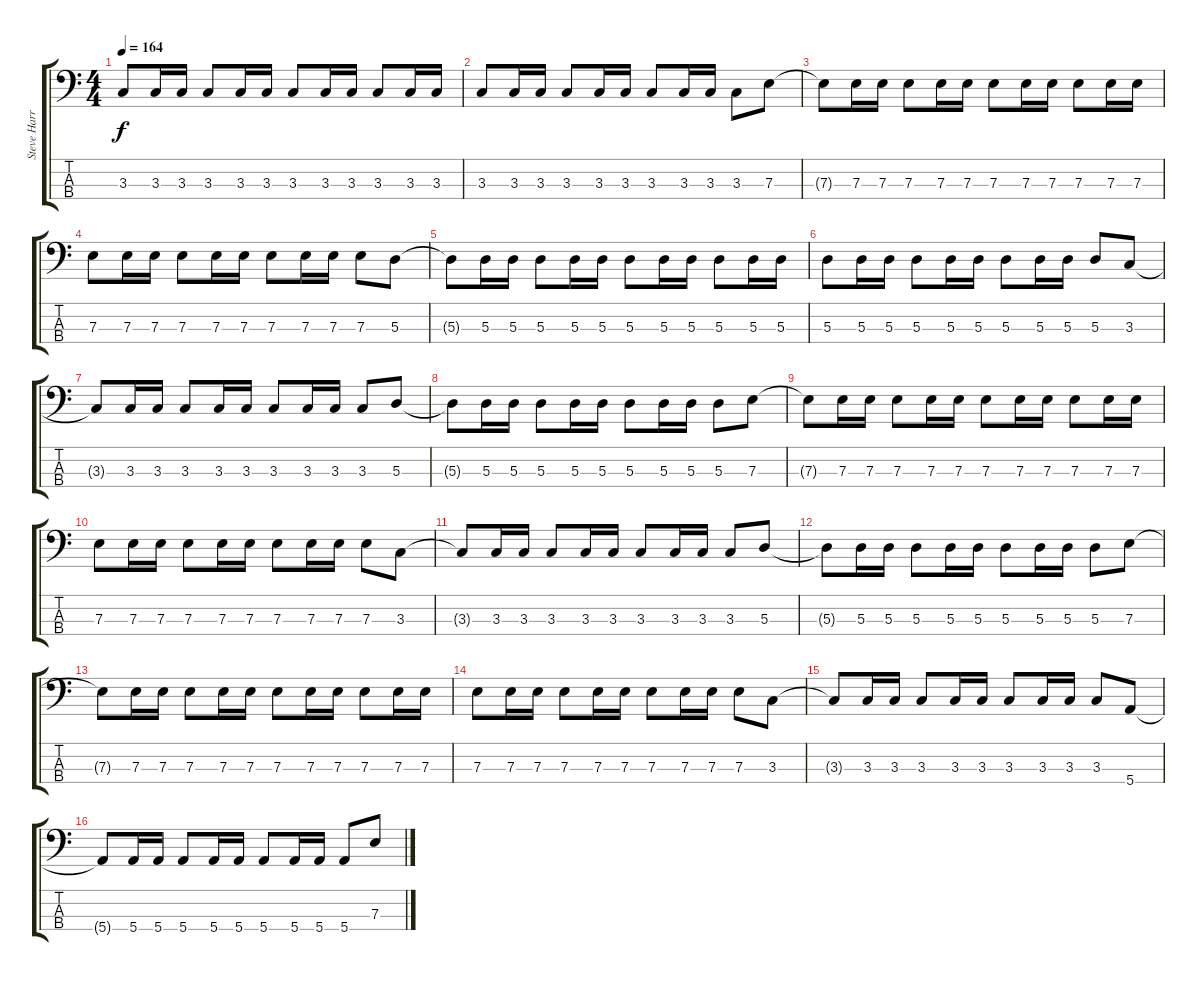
\track ("Steve Harris (Bass)" "Steve Harr") {instrument electricbasspick}
\staff {score tabs}
\tuning (G2 D2 A1 E1) {hide}
\ts (4 4)
\tempo 164
\clef f4
\ks c
3.3{t}.8{dy f} 3.3.16 3.3.16 3.3.8 3.3.16 3.3.16 3.3.8 3.3.16 3.3.16 3.3.8 3.3.16 3.3.16 |
3.3.8 3.3.16 3.3.16 3.3.8 3.3.16 3.3.16 3.3.8 3.3.16 3.3.16 3.3.8 7.3.8 |
7.3{t}.8 7.3.16 7.3.16 7.3.8 7.3.16 7.3.16 7.3.8 7.3.16 7.3.16 7.3.8 7.3.16 7.3.16 |
7.3.8 7.3.16 7.3.16 7.3.8 7.3.16 7.3.16 7.3.8 7.3.16 7.3.16 7.3.8 5.3.8 |
5.3{t}.8 5.3.16 5.3.16 5.3.8 5.3.16 5.3.16 5.3.8 5.3.16 5.3.16 5.3.8 5.3.16 5.3.16 |
5.3.8 5.3.16 5.3.16 5.3.8 5.3.16 5.3.16 5.3.8 5.3.16 5.3.16 5.3.8 3.3.8 |
3.3{t}.8 3.3.16 3.3.16 3.3.8 3.3.16 3.3.16 3.3.8 3.3.16 3.3.16 3.3.8 5.3.8 |
5.3{t}.8 5.3.16 5.3.16 5.3.8 5.3.16 5.3.16 5.3.8 5.3.16 5.3.16 5.3.8 7.3.8 |
7.3{t}.8 7.3.16 7.3.16 7.3.8 7.3.16 7.3.16 7.3.8 7.3.16 7.3.16 7.3.8 7.3.16 7.3.16 |
7.3.8 7.3.16 7.3.16 7.3.8 7.3.16 7.3.16 7.3.8 7.3.16 7.3.16 7.3.8 3.3.8 |
3.3{t}.8 3.3.16 3.3.16 3.3.8 3.3.16 3.3.16 3.3.8 3.3.16 3.3.16 3.3.8 5.3.8 |
5.3{t}.8 5.3.16 5.3.16 5.3.8 5.3.16 5.3.16 5.3.8 5.3.16 5.3.16 5.3.8 7.3.8 |
7.3{t}.8 7.3.16 7.3.16 7.3.8 7.3.16 7.3.16 7.3.8 7.3.16 7.3.16 7.3.8 7.3.16 7.3.16 |
7.3.8 7.3.16 7.3.16 7.3.8 7.3.16 7.3.16 7.3.8 7.3.16 7.3.16 7.3.8 3.3.8 |
3.3{t}.8 3.3.16 3.3.16 3.3.8 3.3.16 3.3.16 3.3.8 3.3.16 3.3.16 3.3.8 5.4.8 |
5.4{t}.8 5.4.16 5.4.16 5.4.8 5.4.16 5.4.16 5.4.8 5.4.16 5.4.16 5.4.8 7.3.8
